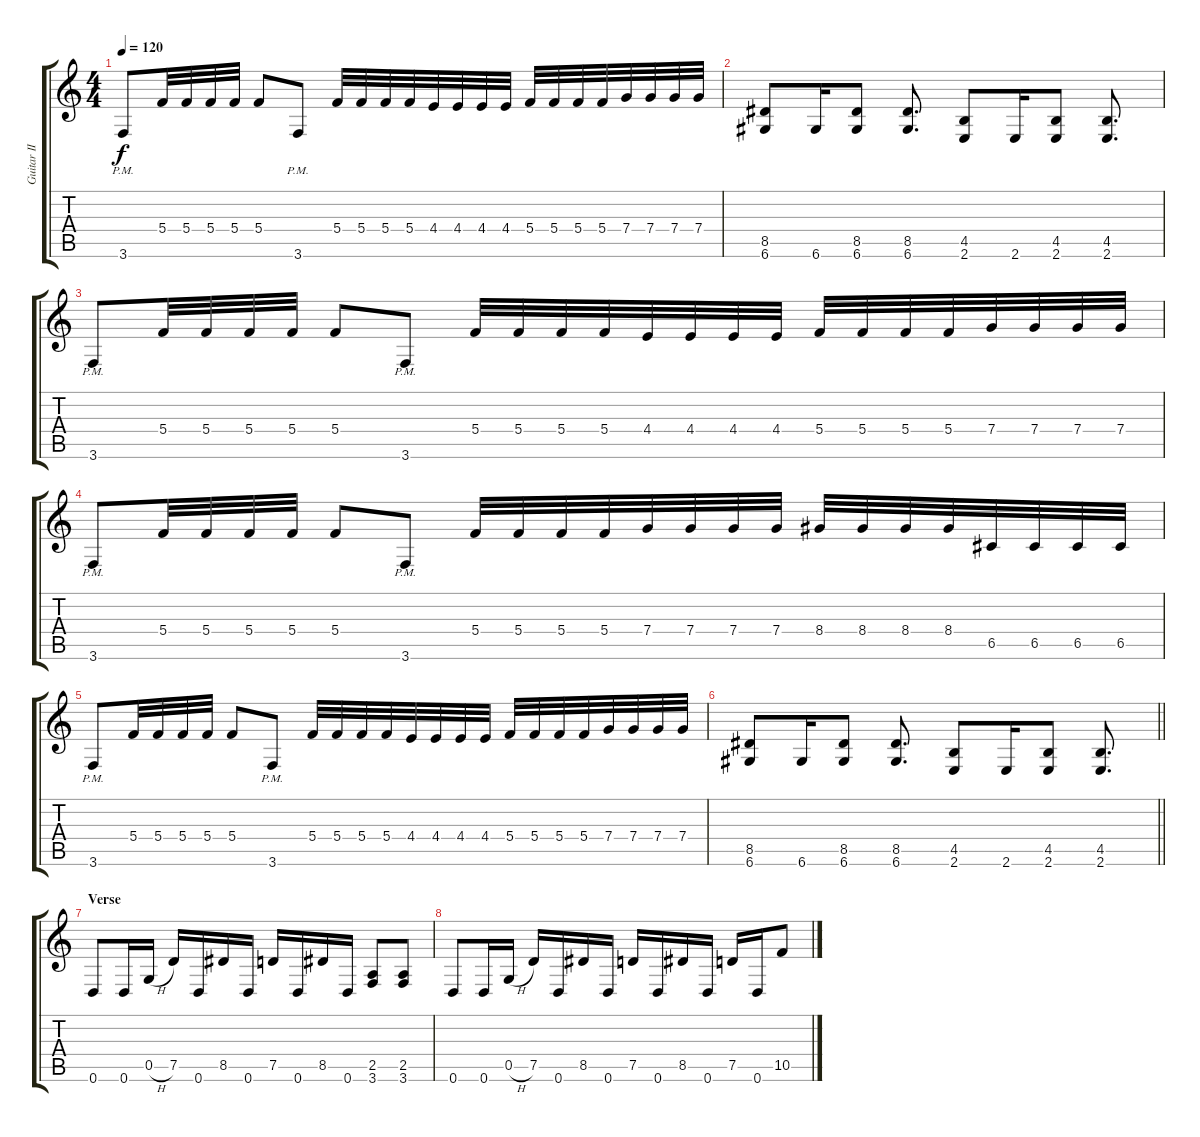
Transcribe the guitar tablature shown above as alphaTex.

\track ("Guitar II" "Guitar II") {instrument distortionguitar}
\staff {score tabs}
\tuning (D4 A3 F3 C3 G2 D2) {hide}
\ts (4 4)
\tempo 120
\clef g2
\ks c
3.6{pm}.8{dy f} 5.4.32 5.4.32 5.4.32 5.4.32 5.4.8 3.6{pm}.8 5.4.32 5.4.32 5.4.32 5.4.32 4.4.32 4.4.32 4.4.32 4.4.32 5.4.32 5.4.32 5.4.32 5.4.32 7.4.32 7.4.32 7.4.32 7.4.32 |
(8.5 6.6).8 6.6.16 (8.5 6.6).8 (8.5 6.6).8{d} (4.5 2.6).8 2.6.16 (4.5 2.6).8 (4.5 2.6).8{d} |
3.6{pm}.8 5.4.32 5.4.32 5.4.32 5.4.32 5.4.8 3.6{pm}.8 5.4.32 5.4.32 5.4.32 5.4.32 4.4.32 4.4.32 4.4.32 4.4.32 5.4.32 5.4.32 5.4.32 5.4.32 7.4.32 7.4.32 7.4.32 7.4.32 |
3.6{pm}.8 5.4.32 5.4.32 5.4.32 5.4.32 5.4.8 3.6{pm}.8 5.4.32 5.4.32 5.4.32 5.4.32 7.4.32 7.4.32 7.4.32 7.4.32 8.4.32 8.4.32 8.4.32 8.4.32 6.5.32 6.5.32 6.5.32 6.5.32 |
3.6{pm}.8 5.4.32 5.4.32 5.4.32 5.4.32 5.4.8 3.6{pm}.8 5.4.32 5.4.32 5.4.32 5.4.32 4.4.32 4.4.32 4.4.32 4.4.32 5.4.32 5.4.32 5.4.32 5.4.32 7.4.32 7.4.32 7.4.32 7.4.32 |
\barLineRight lightlight
(8.5 6.6).8 6.6.16 (8.5 6.6).8 (8.5 6.6).8{d} (4.5 2.6).8 2.6.16 (4.5 2.6).8 (4.5 2.6).8{d} |
\section ("" "Verse")
0.6.8 0.6.16 0.5{h}.16 7.5.16 0.6.16 8.5.16 0.6.16 7.5.16 0.6.16 8.5.16 0.6.16 (2.5 3.6).8 (2.5 3.6).8 |
0.6.8 0.6.16 0.5{h}.16 7.5.16 0.6.16 8.5.16 0.6.16 7.5.16 0.6.16 8.5.16 0.6.16 7.5.16 0.6.16 10.5.8
